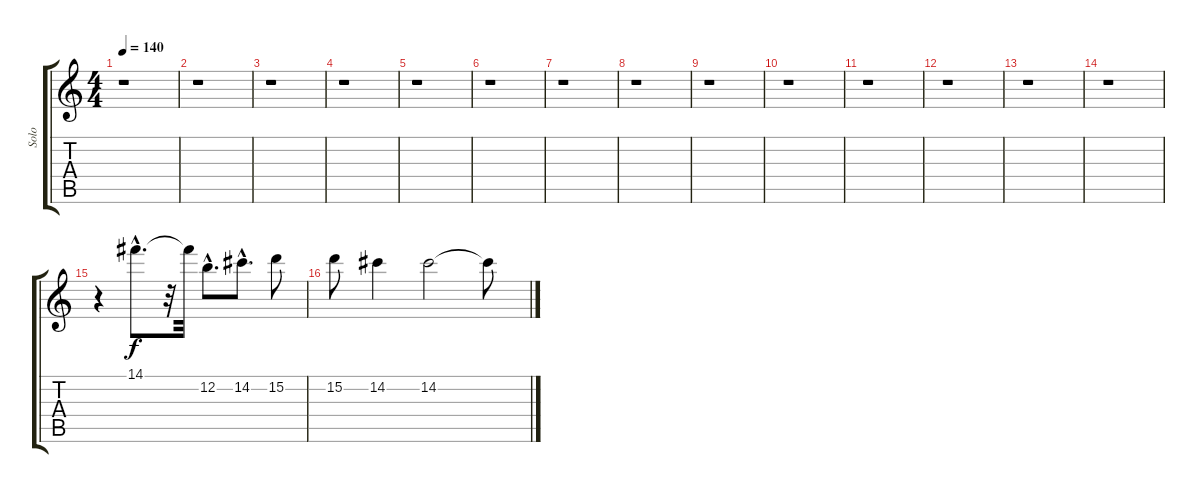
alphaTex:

\track ("Solo" "Solo") {instrument distortionguitar}
\staff {score tabs}
\tuning (E4 B3 G3 D3 A2 E2) {hide}
\ts (4 4)
\tempo 140
\clef g2
\ks c
r.1{dy f} |
r.1 |
r.1 |
r.1 |
r.1 |
r.1 |
r.1 |
r.1 |
r.1 |
r.1 |
r.1 |
r.1 |
r.1 |
r.1 |
r.4 14.1{hac}.8{d balance 9} r.32 14.1{t}.32 12.2{hac}.8{d} 14.2{hac}.8{d} 15.2.8 |
15.2.8 14.2.4 14.2.2 14.2{t}.8
